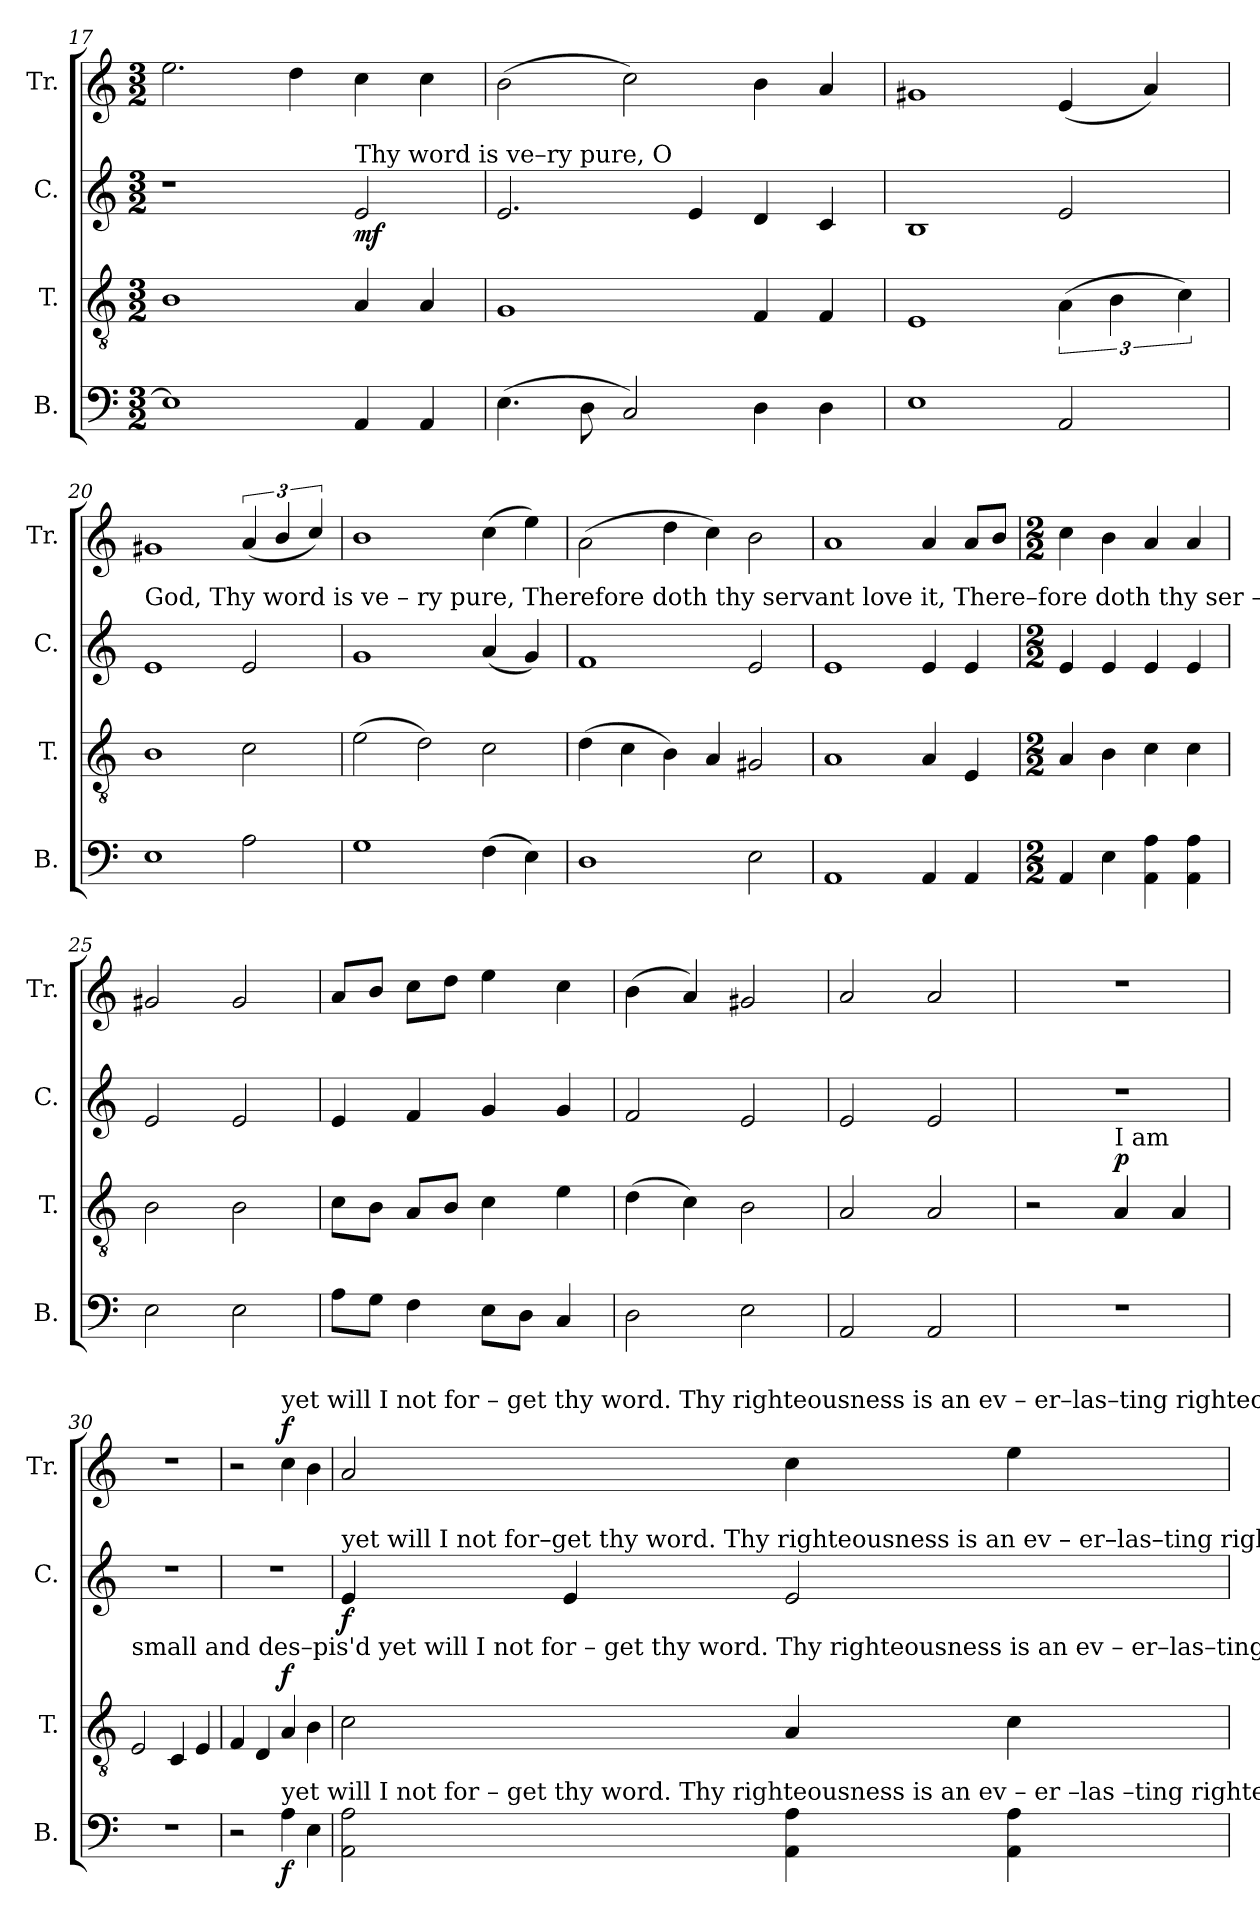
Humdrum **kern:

**kern	**dynam	**kern	**dynam	**kern	**dynam	**kern	**dynam
*part4	*part4	*part3	*part3	*part2	*part2	*part1	*part1
*staff4	*staff4	*staff3	*staff3	*staff2	*staff2	*staff1	*staff1
*I"B.	*	*I"T.	*	*I"C.	*	*I"Tr.	*
*I'B.	*	*I'T.	*	*I'C.	*	*I'Tr.	*
*clefF4	*	*clefGv2	*	*clefG2	*	*clefG2	*
*k[]	*	*k[]	*	*k[]	*	*k[]	*
*M3/2	*	*M3/2	*	*M3/2	*	*M3/2	*
=17	=17	=17	=17	=17	=17	=17	=17
1E]	.	1B	.	1r	.	2.ee\	.
.	.	.	.	.	.	4dd\	.
!	!	!	!	!LO:TX:a:t=Thy     word      is  ve–ry   pure,  O	!	!	!
!	!	!	!	!	!LO:DY:b	!	!
4AA/	.	4A/	.	2e/	mf	4cc\	.
4AA/	.	4A/	.	.	.	4cc\	.
=18	=18	=18	=18	=18	=18	=18	=18
(4.E\	.	1G	.	2.e/	.	(2b\	.
8D\	.	.	.	.	.	.	.
2C/)	.	.	.	.	.	2cc\)	.
.	.	.	.	4e/	.	.	.
4D\	.	4F/	.	4d/	.	4b\	.
4D\	.	4F/	.	4c/	.	4a/	.
=19	=19	=19	=19	=19	=19	=19	=19
1E	.	1E	.	1B	.	1g#X	.
2AA/	.	(>6A\	.	2e/	.	(4e/	.
.	.	6B\	.	.	.	.	.
.	.	.	.	.	.	4a/)	.
.	.	6c\)	.	.	.	.	.
=20	=20	=20	=20	=20	=20	=20	=20
!	!	!	!	!LO:TX:a:t=God,  Thy       word     is       ve        –         ry   pure, Therefore doth thy servant love it,  There–fore doth  thy   ser  –  vant  love  it.	!	!	!
1E	.	1B	.	1e	.	1g#X	.
2A\	.	2c\	.	2e/	.	(6a/	.
.	.	.	.	.	.	6b/	.
.	.	.	.	.	.	6cc/)	.
=21	=21	=21	=21	=21	=21	=21	=21
1G	.	(2e\	.	1g	.	1b	.
.	.	2d\)	.	.	.	.	.
(4F\	.	2c\	.	(4a/	.	(4cc\	.
4E\)	.	.	.	4g/)	.	4ee\)	.
=22	=22	=22	=22	=22	=22	=22	=22
1D	.	(4d\	.	1f	.	(2a\	.
.	.	4c\	.	.	.	.	.
.	.	4B\)	.	.	.	4dd\	.
.	.	4A/	.	.	.	4cc\)	.
2E\	.	2G#X/	.	2e/	.	2b\	.
=23	=23	=23	=23	=23	=23	=23	=23
1AA	.	1A	.	1e	.	1a	.
4AA/	.	4A/	.	4e/	.	4a/	.
4AA/	.	4E/	.	4e/	.	8a/L	.
.	.	.	.	.	.	8b/J	.
=24	=24	=24	=24	=24	=24	=24	=24
*M2/2	*	*M2/2	*	*M2/2	*	*M2/2	*
4AA/	.	4A/	.	4e/	.	4cc\	.
4E\	.	4B\	.	4e/	.	4b\	.
4AA\ 4A\	.	4c\	.	4e/	.	4a/	.
4AA\ 4A\	.	4c\	.	4e/	.	4a/	.
=25	=25	=25	=25	=25	=25	=25	=25
2E\	.	2B\	.	2e/	.	2g#X/	.
2E\	.	2B\	.	2e/	.	2g#/	.
=26	=26	=26	=26	=26	=26	=26	=26
8A\L	.	8c\L	.	4e/	.	8a/L	.
8G\J	.	8B\J	.	.	.	8b/J	.
4F\	.	8A/L	.	4f/	.	8cc\L	.
.	.	8B/J	.	.	.	8dd\J	.
8E\L	.	4c\	.	4g/	.	4ee\	.
8D\J	.	.	.	.	.	.	.
4C/	.	4e\	.	4g/	.	4cc\	.
=27	=27	=27	=27	=27	=27	=27	=27
2D\	.	(4d\	.	2f/	.	(4b\	.
.	.	4c\)	.	.	.	4a/)	.
2E\	.	2B\	.	2e/	.	2g#X/	.
=28	=28	=28	=28	=28	=28	=28	=28
2AA/	.	2A/	.	2e/	.	2a/	.
2AA/	.	2A/	.	2e/	.	2a/	.
=29	=29	=29	=29	=29	=29	=29	=29
1r	.	2r	.	1r	.	1r	.
!	!	!LO:TX:a:t=I  am	!	!	!	!	!
!	!	!	!LO:DY:a	!	!	!	!
.	.	4A/	p	.	.	.	.
.	.	4A/	.	.	.	.	.
=30	=30	=30	=30	=30	=30	=30	=30
!	!	!LO:TX:a:t=small and des–pis'd yet will I   not  for – get       thy       word.               Thy   righteousness       is  an  ev – er–las–ting  righteousness, and  thy	!	!	!	!	!
1r	.	2E/	.	1r	.	1r	.
.	.	4C/	.	.	.	.	.
.	.	4E/	.	.	.	.	.
=31	=31	=31	=31	=31	=31	=31	=31
2r	.	4F/	.	1r	.	2r	.
.	.	4D/	.	.	.	.	.
!	!	!	!	!	!	!LO:TX:a:t=yet  will   I     not  for – get       thy      word.                 Thy   righteousness       is  an  ev – er–las–ting  righteousness,	!
!LO:TX:a:t=yet  will  I      not  for – get      thy       word.              Thy   righteousness       is  an  ev – er –las –ting  righteousness, _______	!	!	!	!	!	!	!
!	!LO:DY:b	!	!LO:DY:a	!	!	!	!LO:DY:a
4A\	f	4A/	f	.	.	4cc\	f
4E\	.	4B\	.	.	.	4b\	.
=32	=32	=32	=32	=32	=32	=32	=32
!	!	!	!	!LO:TX:a:t=yet  will  I       not  for–get  thy word.               Thy   righteousness       is  an  ev – er–las–ting  righteousness, _______	!	!	!
!	!	!	!	!	!LO:DY:b	!	!
2AA\ 2A\	.	2c\	.	4e/	f	2a/	.
.	.	.	.	4e/	.	.	.
4AA\ 4A\	.	4A/	.	2e/	.	4cc\	.
4AA\ 4A\	.	4c\	.	.	.	4ee\	.
=	=	=	=	=	=	=	=
*-	*-	*-	*-	*-	*-	*-	*-
